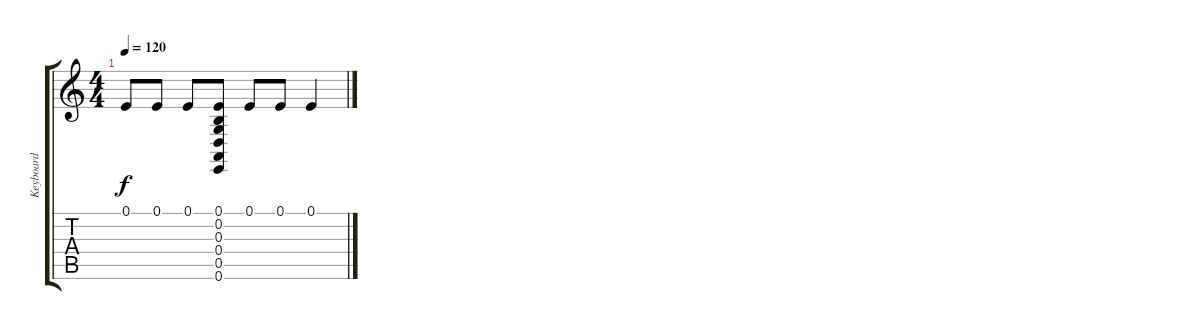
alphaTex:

\track ("Keyboard" "Keyboard") {instrument synthstrings2}
\staff {score tabs}
\tuning (E4 B3 G3 D3 A2 E2) {hide}
\ts (4 4)
\tempo 120
\clef g2
\ks c
0.1.8{dy f} 0.1.8 0.1.8 (0.1 0.2 0.3 0.4 0.5 0.6).8 0.1.8 0.1.8 0.1.4
